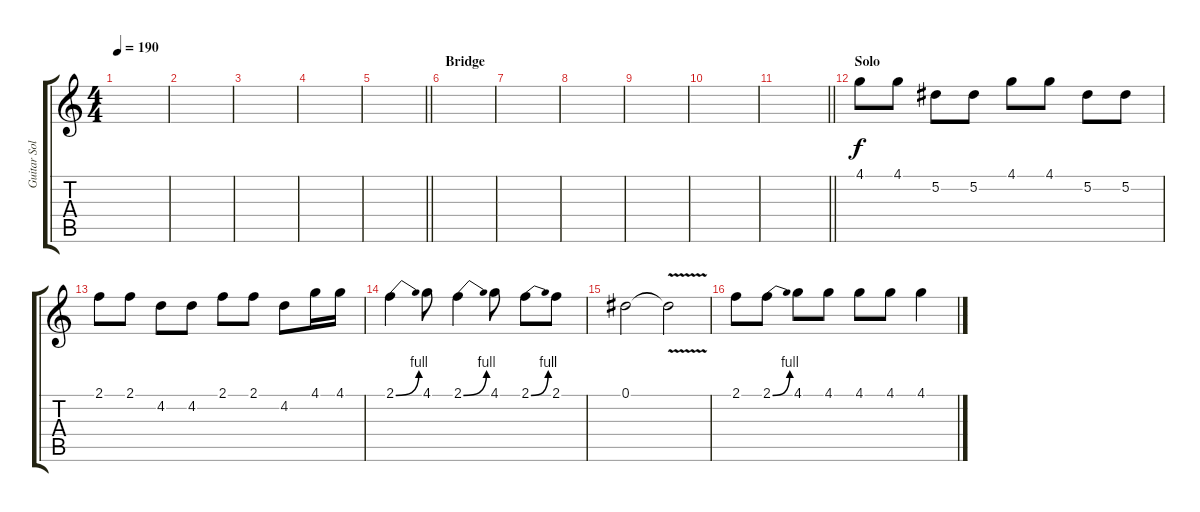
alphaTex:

\track ("Guitar Solo B" "Guitar Sol") {instrument distortionguitar}
\staff {score tabs}
\tuning (Eb4 Bb3 Gb3 Db3 Ab2 Eb2) {hide}
\ts (4 4)
\tempo 190
\clef g2
\ks c
|
|
|
|
\barLineRight lightlight
|
\section ("" "Bridge")
|
|
|
|
|
\barLineRight lightlight
|
\section ("" "Solo")
4.1.8 4.1.8 5.2.8 5.2.8 4.1.8 4.1.8 5.2.8 5.2.8 |
2.1.8 2.1.8 4.2.8 4.2.8 2.1.8 2.1.8 4.2.8 4.1.16 4.1.16 |
2.1{be (bend 0 0 60 4)}.4 4.1.8 2.1{be (bend 0 0 60 4)}.4 4.1.8 2.1{be (bend 0 0 60 4)}.8 2.1.8 |
0.1.2 0.1{v t}.2 |
2.1.8 2.1{be (bend 0 0 60 4)}.8 4.1.8 4.1.8 4.1.8 4.1.8 4.1.4
